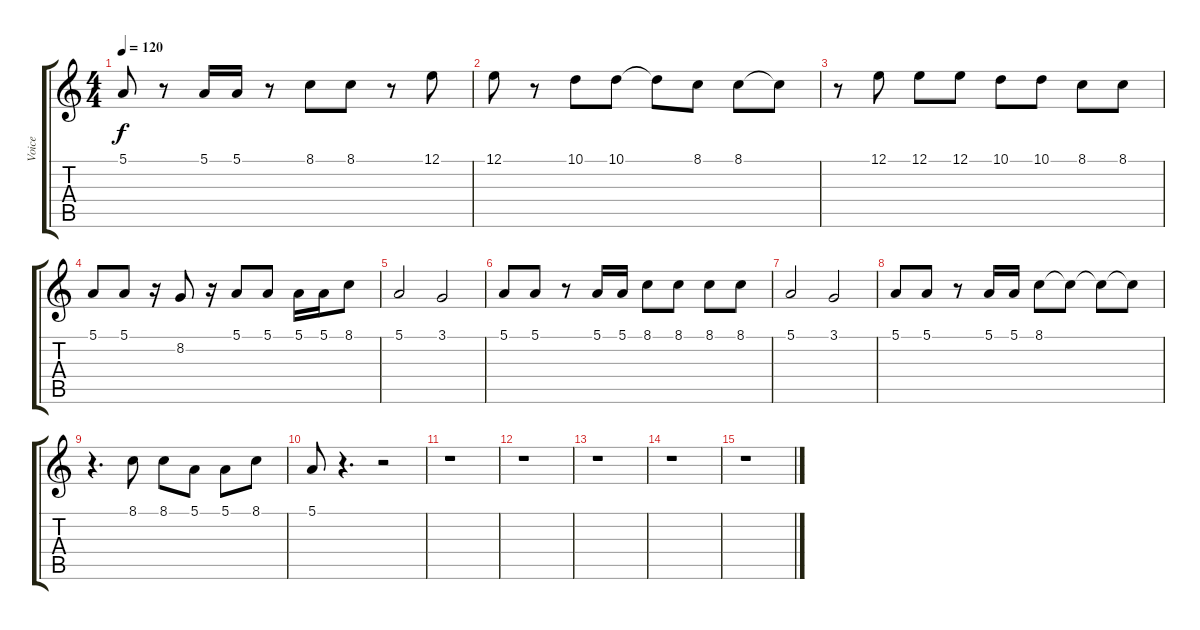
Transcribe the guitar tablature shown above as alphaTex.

\track ("Voice" "Voice") {instrument altosax}
\staff {score tabs}
\tuning (E4 B3 G3 D3 A2 E2) {hide}
\ts (4 4)
\tempo 120
\clef g2
\ks c
5.1.8{dy f} r.8 5.1.16 5.1.16 r.8 8.1.8 8.1.8 r.8 12.1.8 |
12.1.8 r.8 10.1.8 10.1.8 10.1{t}.8 8.1.8 8.1.8 8.1{t}.8 |
r.8 12.1.8 12.1.8 12.1.8 10.1.8 10.1.8 8.1.8 8.1.8 |
5.1.8 5.1.8 r.16 8.2.8 r.16 5.1.8 5.1.8 5.1.16 5.1.16 8.1.8 |
5.1.2 3.1.2 |
5.1.8 5.1.8 r.8 5.1.16 5.1.16 8.1.8 8.1.8 8.1.8 8.1.8 |
5.1.2 3.1.2 |
5.1.8 5.1.8 r.8 5.1.16 5.1.16 8.1.8 8.1{t}.8 8.1{t}.8 8.1{t}.8 |
r.4{d} 8.1.8 8.1.8 5.1.8 5.1.8 8.1.8 |
5.1.8 r.4{d} r.2 |
r.1 |
r.1 |
r.1 |
r.1 |
r.1
